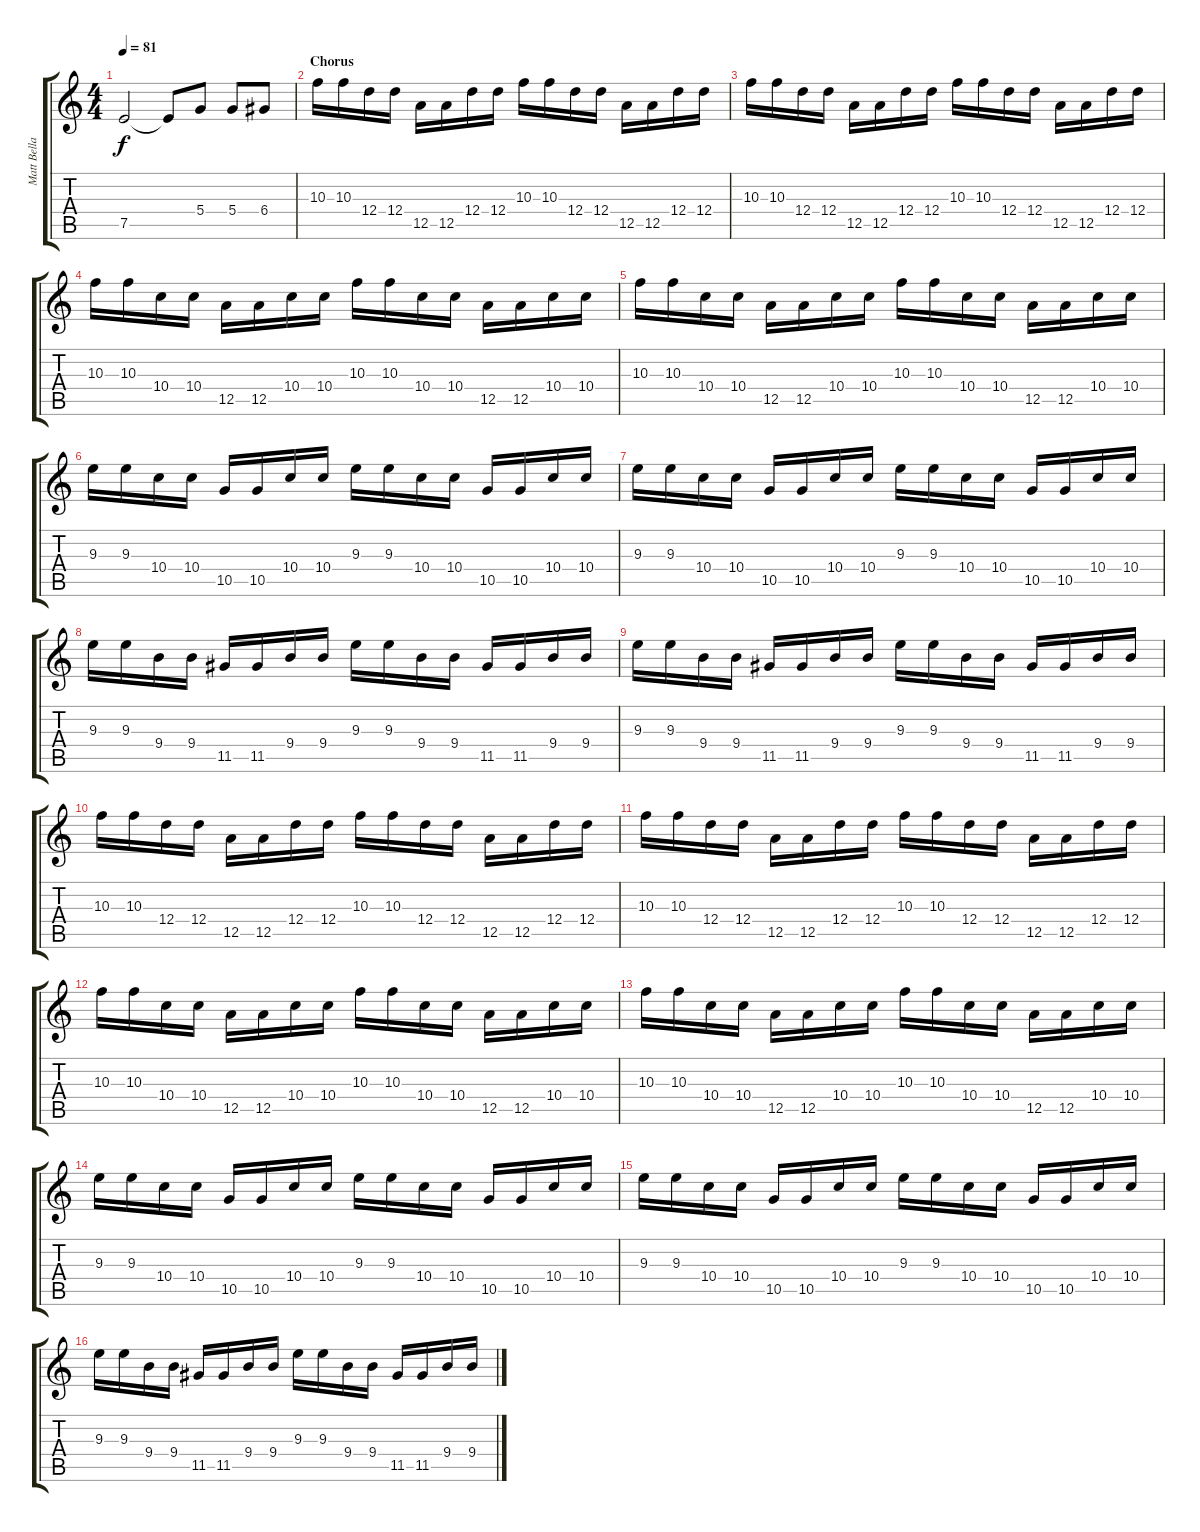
\track ("Matt Bellamy" "Matt Bella") {instrument distortionguitar}
\staff {score tabs}
\tuning (E4 B3 G3 D3 A2 E2) {hide}
\ts (4 4)
\tempo 81
\clef g2
\ks c
7.5.2{dy f} 7.5{t}.8 5.4.8 5.4.8 6.4.8 |
\section ("" "Chorus")
10.3.16 10.3.16 12.4.16 12.4.16 12.5.16 12.5.16 12.4.16 12.4.16 10.3.16 10.3.16 12.4.16 12.4.16 12.5.16 12.5.16 12.4.16 12.4.16 |
10.3.16 10.3.16 12.4.16 12.4.16 12.5.16 12.5.16 12.4.16 12.4.16 10.3.16 10.3.16 12.4.16 12.4.16 12.5.16 12.5.16 12.4.16 12.4.16 |
10.3.16 10.3.16 10.4.16 10.4.16 12.5.16 12.5.16 10.4.16 10.4.16 10.3.16 10.3.16 10.4.16 10.4.16 12.5.16 12.5.16 10.4.16 10.4.16 |
10.3.16 10.3.16 10.4.16 10.4.16 12.5.16 12.5.16 10.4.16 10.4.16 10.3.16 10.3.16 10.4.16 10.4.16 12.5.16 12.5.16 10.4.16 10.4.16 |
9.3.16 9.3.16 10.4.16 10.4.16 10.5.16 10.5.16 10.4.16 10.4.16 9.3.16 9.3.16 10.4.16 10.4.16 10.5.16 10.5.16 10.4.16 10.4.16 |
9.3.16 9.3.16 10.4.16 10.4.16 10.5.16 10.5.16 10.4.16 10.4.16 9.3.16 9.3.16 10.4.16 10.4.16 10.5.16 10.5.16 10.4.16 10.4.16 |
9.3.16 9.3.16 9.4.16 9.4.16 11.5.16 11.5.16 9.4.16 9.4.16 9.3.16 9.3.16 9.4.16 9.4.16 11.5.16 11.5.16 9.4.16 9.4.16 |
9.3.16 9.3.16 9.4.16 9.4.16 11.5.16 11.5.16 9.4.16 9.4.16 9.3.16 9.3.16 9.4.16 9.4.16 11.5.16 11.5.16 9.4.16 9.4.16 |
10.3.16 10.3.16 12.4.16 12.4.16 12.5.16 12.5.16 12.4.16 12.4.16 10.3.16 10.3.16 12.4.16 12.4.16 12.5.16 12.5.16 12.4.16 12.4.16 |
10.3.16 10.3.16 12.4.16 12.4.16 12.5.16 12.5.16 12.4.16 12.4.16 10.3.16 10.3.16 12.4.16 12.4.16 12.5.16 12.5.16 12.4.16 12.4.16 |
10.3.16 10.3.16 10.4.16 10.4.16 12.5.16 12.5.16 10.4.16 10.4.16 10.3.16 10.3.16 10.4.16 10.4.16 12.5.16 12.5.16 10.4.16 10.4.16 |
10.3.16 10.3.16 10.4.16 10.4.16 12.5.16 12.5.16 10.4.16 10.4.16 10.3.16 10.3.16 10.4.16 10.4.16 12.5.16 12.5.16 10.4.16 10.4.16 |
9.3.16 9.3.16 10.4.16 10.4.16 10.5.16 10.5.16 10.4.16 10.4.16 9.3.16 9.3.16 10.4.16 10.4.16 10.5.16 10.5.16 10.4.16 10.4.16 |
9.3.16 9.3.16 10.4.16 10.4.16 10.5.16 10.5.16 10.4.16 10.4.16 9.3.16 9.3.16 10.4.16 10.4.16 10.5.16 10.5.16 10.4.16 10.4.16 |
9.3.16 9.3.16 9.4.16 9.4.16 11.5.16 11.5.16 9.4.16 9.4.16 9.3.16 9.3.16 9.4.16 9.4.16 11.5.16 11.5.16 9.4.16 9.4.16
